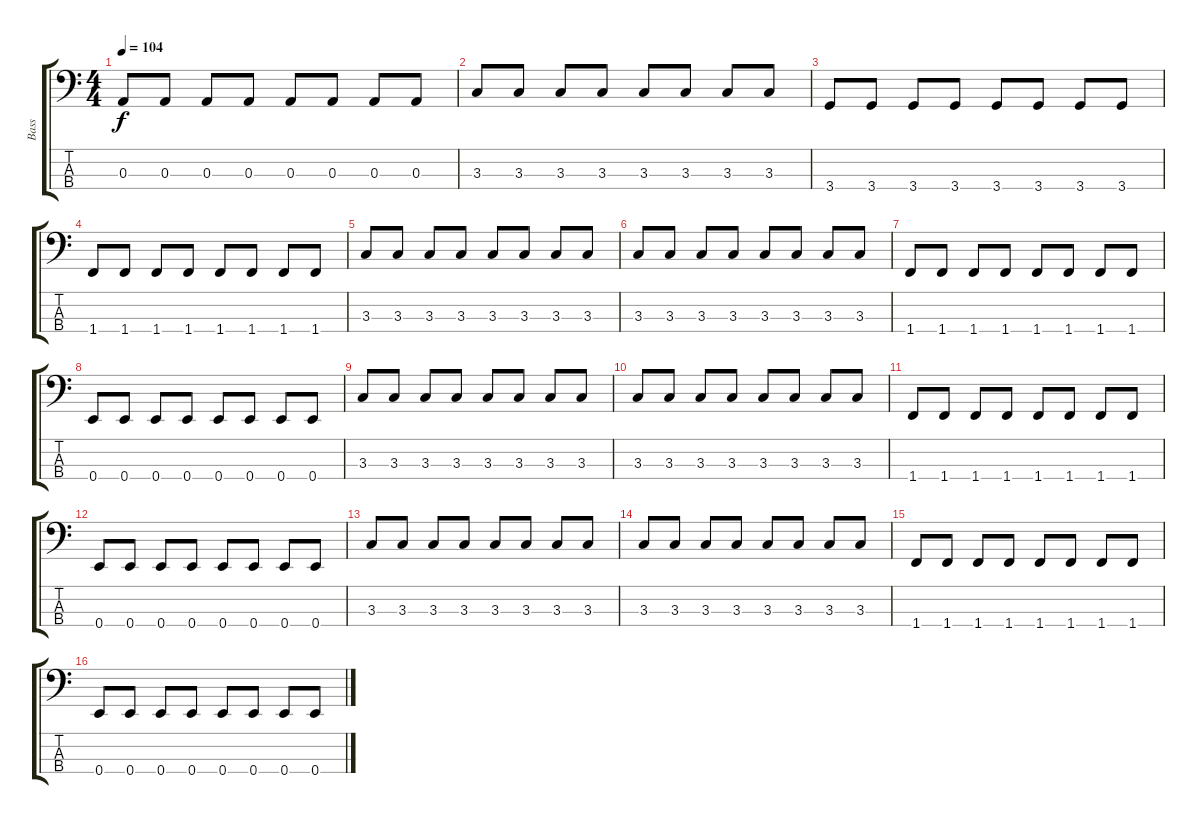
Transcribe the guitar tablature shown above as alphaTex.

\track ("Bass" "Bass") {instrument electricbassfinger}
\staff {score tabs}
\tuning (G2 D2 A1 E1) {hide}
\ts (4 4)
\tempo 104
\clef f4
\ks c
0.3.8{dy f} 0.3.8 0.3.8 0.3.8 0.3.8 0.3.8 0.3.8 0.3.8 |
3.3.8 3.3.8 3.3.8 3.3.8 3.3.8 3.3.8 3.3.8 3.3.8 |
3.4.8 3.4.8 3.4.8 3.4.8 3.4.8 3.4.8 3.4.8 3.4.8 |
1.4.8 1.4.8 1.4.8 1.4.8 1.4.8 1.4.8 1.4.8 1.4.8 |
3.3.8 3.3.8 3.3.8 3.3.8 3.3.8 3.3.8 3.3.8 3.3.8 |
3.3.8 3.3.8 3.3.8 3.3.8 3.3.8 3.3.8 3.3.8 3.3.8 |
1.4.8 1.4.8 1.4.8 1.4.8 1.4.8 1.4.8 1.4.8 1.4.8 |
0.4.8 0.4.8 0.4.8 0.4.8 0.4.8 0.4.8 0.4.8 0.4.8 |
3.3.8 3.3.8 3.3.8 3.3.8 3.3.8 3.3.8 3.3.8 3.3.8 |
3.3.8 3.3.8 3.3.8 3.3.8 3.3.8 3.3.8 3.3.8 3.3.8 |
1.4.8 1.4.8 1.4.8 1.4.8 1.4.8 1.4.8 1.4.8 1.4.8 |
0.4.8 0.4.8 0.4.8 0.4.8 0.4.8 0.4.8 0.4.8 0.4.8 |
3.3.8 3.3.8 3.3.8 3.3.8 3.3.8 3.3.8 3.3.8 3.3.8 |
3.3.8 3.3.8 3.3.8 3.3.8 3.3.8 3.3.8 3.3.8 3.3.8 |
1.4.8 1.4.8 1.4.8 1.4.8 1.4.8 1.4.8 1.4.8 1.4.8 |
0.4.8 0.4.8 0.4.8 0.4.8 0.4.8 0.4.8 0.4.8 0.4.8
